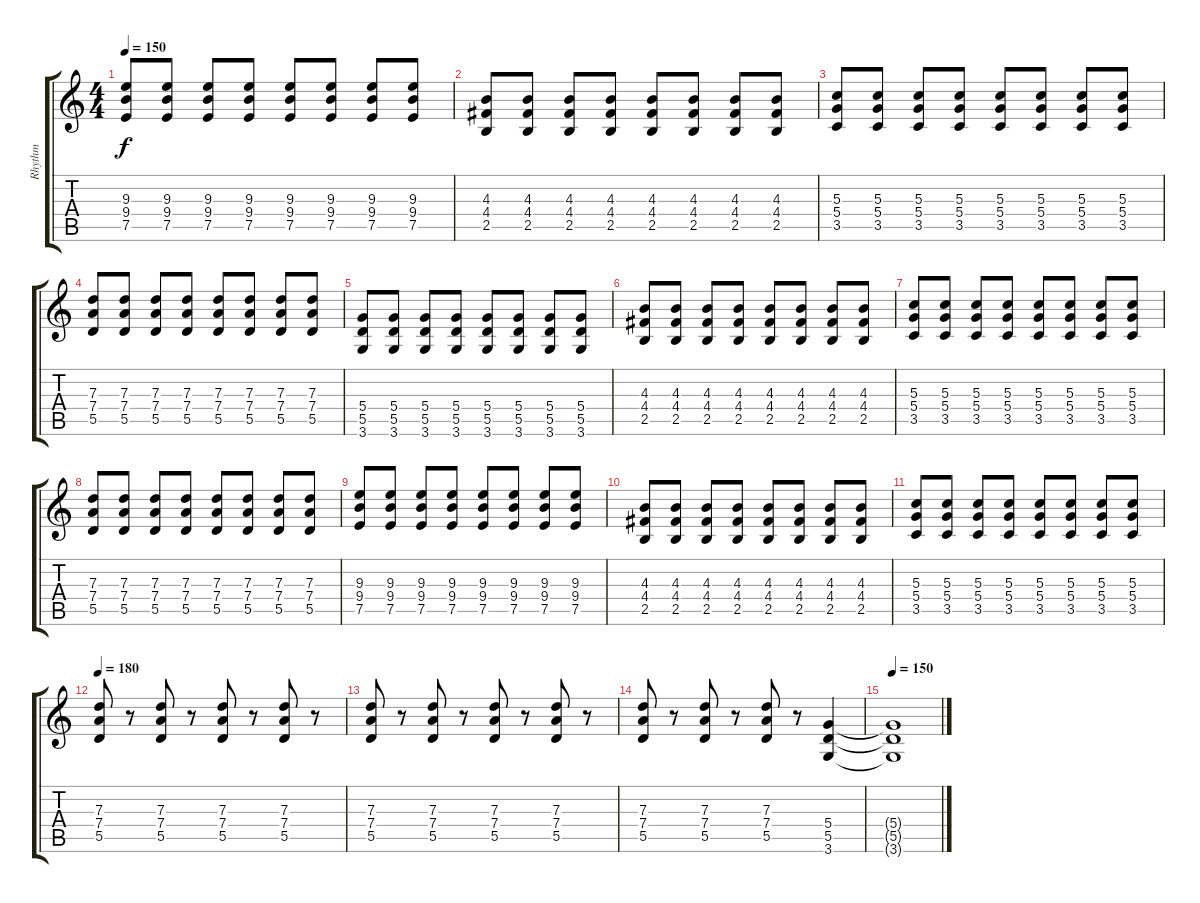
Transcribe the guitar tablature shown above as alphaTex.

\track ("Rhythm" "Rhythm") {instrument overdrivenguitar}
\staff {score tabs}
\tuning (E4 B3 G3 D3 A2 E2) {hide}
\ts (4 4)
\tempo 150
\clef g2
\ks c
(9.3 9.4 7.5).8{dy f} (9.3 9.4 7.5).8 (9.3 9.4 7.5).8 (9.3 9.4 7.5).8 (9.3 9.4 7.5).8 (9.3 9.4 7.5).8 (9.3 9.4 7.5).8 (9.3 9.4 7.5).8 |
(4.3 4.4 2.5).8 (4.3 4.4 2.5).8 (4.3 4.4 2.5).8 (4.3 4.4 2.5).8 (4.3 4.4 2.5).8 (4.3 4.4 2.5).8 (4.3 4.4 2.5).8 (4.3 4.4 2.5).8 |
(5.3 5.4 3.5).8 (5.3 5.4 3.5).8 (5.3 5.4 3.5).8 (5.3 5.4 3.5).8 (5.3 5.4 3.5).8 (5.3 5.4 3.5).8 (5.3 5.4 3.5).8 (5.3 5.4 3.5).8 |
(7.3 7.4 5.5).8 (7.3 7.4 5.5).8 (7.3 7.4 5.5).8 (7.3 7.4 5.5).8 (7.3 7.4 5.5).8 (7.3 7.4 5.5).8 (7.3 7.4 5.5).8 (7.3 7.4 5.5).8 |
(5.4 5.5 3.6).8 (5.4 5.5 3.6).8 (5.4 5.5 3.6).8 (5.4 5.5 3.6).8 (5.4 5.5 3.6).8 (5.4 5.5 3.6).8 (5.4 5.5 3.6).8 (5.4 5.5 3.6).8 |
(4.3 4.4 2.5).8 (4.3 4.4 2.5).8 (4.3 4.4 2.5).8 (4.3 4.4 2.5).8 (4.3 4.4 2.5).8 (4.3 4.4 2.5).8 (4.3 4.4 2.5).8 (4.3 4.4 2.5).8 |
(5.3 5.4 3.5).8 (5.3 5.4 3.5).8 (5.3 5.4 3.5).8 (5.3 5.4 3.5).8 (5.3 5.4 3.5).8 (5.3 5.4 3.5).8 (5.3 5.4 3.5).8 (5.3 5.4 3.5).8 |
(7.3 7.4 5.5).8 (7.3 7.4 5.5).8 (7.3 7.4 5.5).8 (7.3 7.4 5.5).8 (7.3 7.4 5.5).8 (7.3 7.4 5.5).8 (7.3 7.4 5.5).8 (7.3 7.4 5.5).8 |
(9.3 9.4 7.5).8 (9.3 9.4 7.5).8 (9.3 9.4 7.5).8 (9.3 9.4 7.5).8 (9.3 9.4 7.5).8 (9.3 9.4 7.5).8 (9.3 9.4 7.5).8 (9.3 9.4 7.5).8 |
(4.3 4.4 2.5).8 (4.3 4.4 2.5).8 (4.3 4.4 2.5).8 (4.3 4.4 2.5).8 (4.3 4.4 2.5).8 (4.3 4.4 2.5).8 (4.3 4.4 2.5).8 (4.3 4.4 2.5).8 |
(5.3 5.4 3.5).8 (5.3 5.4 3.5).8 (5.3 5.4 3.5).8 (5.3 5.4 3.5).8 (5.3 5.4 3.5).8 (5.3 5.4 3.5).8 (5.3 5.4 3.5).8 (5.3 5.4 3.5).8 |
\tempo 180
(7.3 7.4 5.5).8 r.8 (7.3 7.4 5.5).8 r.8 (7.3 7.4 5.5).8 r.8 (7.3 7.4 5.5).8 r.8 |
(7.3 7.4 5.5).8 r.8 (7.3 7.4 5.5).8 r.8 (7.3 7.4 5.5).8 r.8 (7.3 7.4 5.5).8 r.8 |
(7.3 7.4 5.5).8 r.8 (7.3 7.4 5.5).8 r.8 (7.3 7.4 5.5).8 r.8 (5.4 5.5 3.6).4 |
\tempo 150
(5.4{t} 5.5{t} 3.6{t}).1
